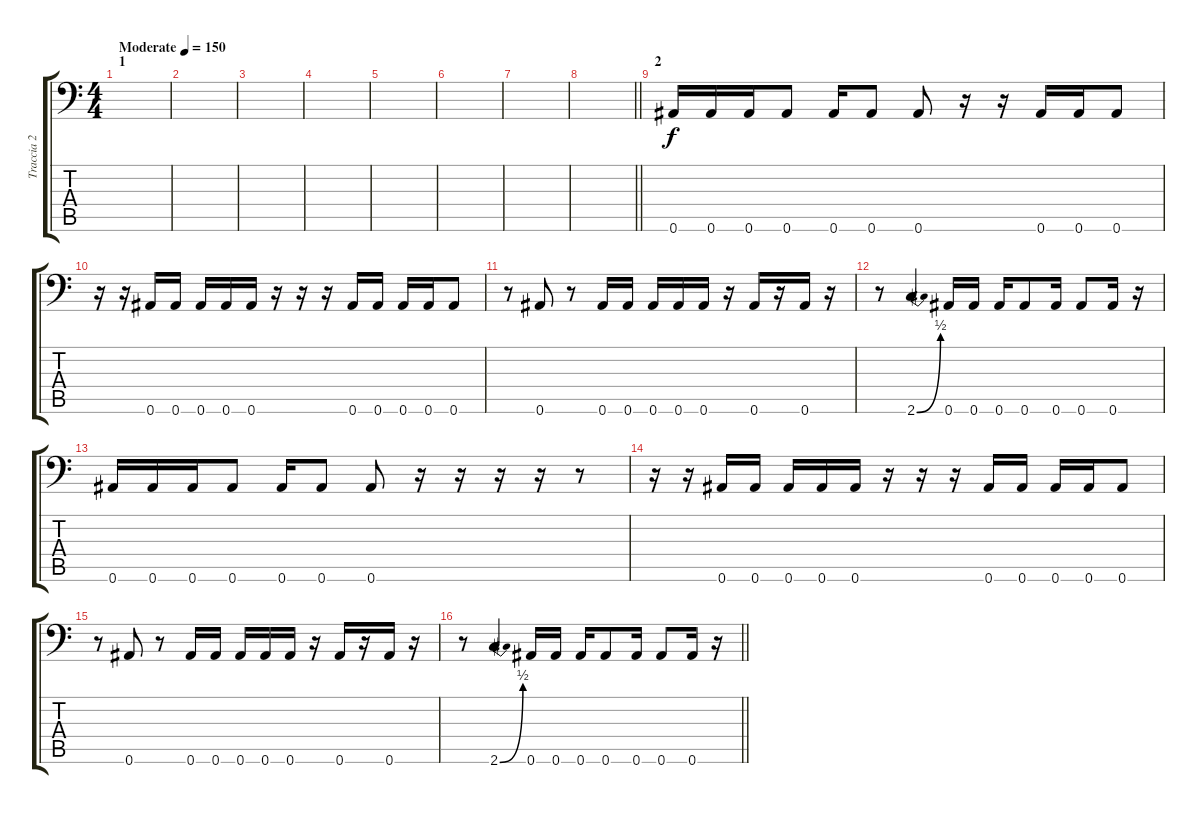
\track ("Traccia 2" "Traccia 2") {instrument distortionguitar}
\staff {score tabs}
\tuning (C4 G3 Eb3 Bb2 F2 Bb1) {hide}
\ts (4 4)
\section ("" "1")
\tempo (150 "Moderate")
\clef f4
\ks c
|
|
|
|
|
|
|
\barLineRight lightlight
|
\section ("" "2")
0.6.16 0.6.16 0.6.16 0.6.8 0.6.16 0.6.8 0.6.8 r.16 r.16 0.6.16 0.6.16 0.6.8 |
r.16 r.16 0.6.16 0.6.16 0.6.16 0.6.16 0.6.16 r.16 r.16 r.16 0.6.16 0.6.16 0.6.16 0.6.16 0.6.8 |
r.8 0.6.8 r.8 0.6.16 0.6.16 0.6.16 0.6.16 0.6.16 r.16 0.6.16 r.16 0.6.16 r.16 |
r.8 2.6{be (bend 0 0 60 2)}.4 0.6.16 0.6.16 0.6.16 0.6.8 0.6.16 0.6.8 0.6.16 r.16 |
0.6.16 0.6.16 0.6.16 0.6.8 0.6.16 0.6.8 0.6.8 r.16 r.16 r.16 r.16 r.8 |
r.16 r.16 0.6.16 0.6.16 0.6.16 0.6.16 0.6.16 r.16 r.16 r.16 0.6.16 0.6.16 0.6.16 0.6.16 0.6.8 |
r.8 0.6.8 r.8 0.6.16 0.6.16 0.6.16 0.6.16 0.6.16 r.16 0.6.16 r.16 0.6.16 r.16 |
\barLineRight lightlight
r.8 2.6{be (bend 0 0 60 2)}.4 0.6.16 0.6.16 0.6.16 0.6.8 0.6.16 0.6.8 0.6.16 r.16
